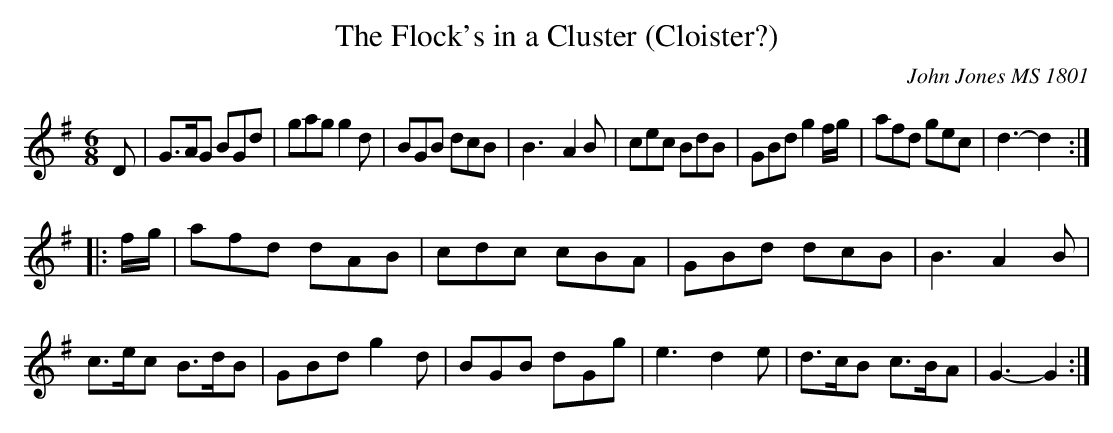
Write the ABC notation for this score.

X:1
T:Flock's in a Cluster (Cloister?), The
C:John Jones MS 1801
M:6/8
L:1/8
K:G
D \
| G>AG BGd | gag g2 d | BGB dcB | B3-A2 B \
| cec BdB | GBd g2 f/2g/2 | afd gec | d3- d2 :|
|: f/2g/2 | afd dAB | cdc cBA | GBd dcB \
| B3- A2B | c>ec B>dB | GBd g2d | BGB dGg \
| e3- d2e | d>cB c>BA | G3-G2 :|
